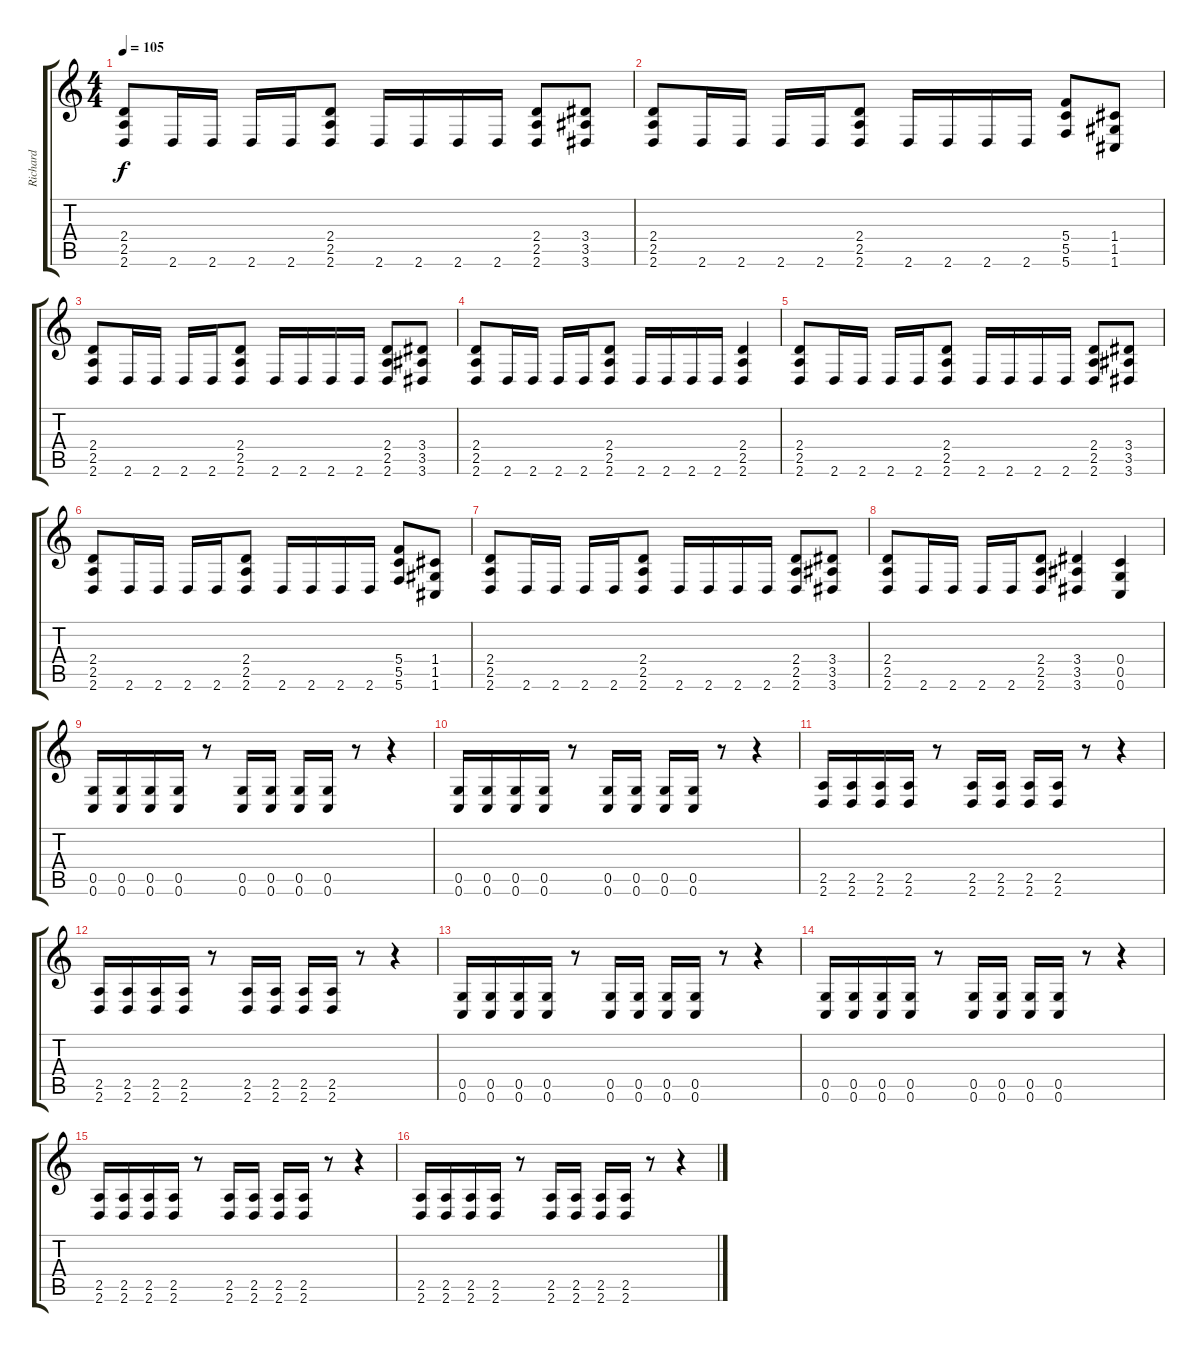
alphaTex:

\track ("Richard" "Richard") {instrument distortionguitar}
\staff {score tabs}
\tuning (D4 A3 F3 C3 G2 C2) {hide}
\ts (4 4)
\tempo 105
\clef g2
\ks c
(2.4 2.5 2.6).8{dy f} 2.6.16 2.6.16 2.6.16 2.6.16 (2.4 2.5 2.6).8 2.6.16 2.6.16 2.6.16 2.6.16 (2.4 2.5 2.6).8 (3.4 3.5 3.6).8 |
(2.4 2.5 2.6).8 2.6.16 2.6.16 2.6.16 2.6.16 (2.4 2.5 2.6).8 2.6.16 2.6.16 2.6.16 2.6.16 (5.4 5.5 5.6).8 (1.4 1.5 1.6).8 |
(2.4 2.5 2.6).8 2.6.16 2.6.16 2.6.16 2.6.16 (2.4 2.5 2.6).8 2.6.16 2.6.16 2.6.16 2.6.16 (2.4 2.5 2.6).8 (3.4 3.5 3.6).8 |
(2.4 2.5 2.6).8 2.6.16 2.6.16 2.6.16 2.6.16 (2.4 2.5 2.6).8 2.6.16 2.6.16 2.6.16 2.6.16 (2.4 2.5 2.6).4 |
(2.4 2.5 2.6).8 2.6.16 2.6.16 2.6.16 2.6.16 (2.4 2.5 2.6).8 2.6.16 2.6.16 2.6.16 2.6.16 (2.4 2.5 2.6).8 (3.4 3.5 3.6).8 |
(2.4 2.5 2.6).8 2.6.16 2.6.16 2.6.16 2.6.16 (2.4 2.5 2.6).8 2.6.16 2.6.16 2.6.16 2.6.16 (5.4 5.5 5.6).8 (1.4 1.5 1.6).8 |
(2.4 2.5 2.6).8 2.6.16 2.6.16 2.6.16 2.6.16 (2.4 2.5 2.6).8 2.6.16 2.6.16 2.6.16 2.6.16 (2.4 2.5 2.6).8 (3.4 3.5 3.6).8 |
(2.4 2.5 2.6).8 2.6.16 2.6.16 2.6.16 2.6.16 (2.4 2.5 2.6).8 (3.4 3.5 3.6).4 (0.4 0.5 0.6).4 |
(0.5 0.6).16 (0.5 0.6).16 (0.5 0.6).16 (0.5 0.6).16 r.8 (0.5 0.6).16 (0.5 0.6).16 (0.5 0.6).16 (0.5 0.6).16 r.8 r.4 |
(0.5 0.6).16 (0.5 0.6).16 (0.5 0.6).16 (0.5 0.6).16 r.8 (0.5 0.6).16 (0.5 0.6).16 (0.5 0.6).16 (0.5 0.6).16 r.8 r.4 |
(2.5 2.6).16 (2.5 2.6).16 (2.5 2.6).16 (2.5 2.6).16 r.8 (2.5 2.6).16 (2.5 2.6).16 (2.5 2.6).16 (2.5 2.6).16 r.8 r.4 |
(2.5 2.6).16 (2.5 2.6).16 (2.5 2.6).16 (2.5 2.6).16 r.8 (2.5 2.6).16 (2.5 2.6).16 (2.5 2.6).16 (2.5 2.6).16 r.8 r.4 |
(0.5 0.6).16 (0.5 0.6).16 (0.5 0.6).16 (0.5 0.6).16 r.8 (0.5 0.6).16 (0.5 0.6).16 (0.5 0.6).16 (0.5 0.6).16 r.8 r.4 |
(0.5 0.6).16 (0.5 0.6).16 (0.5 0.6).16 (0.5 0.6).16 r.8 (0.5 0.6).16 (0.5 0.6).16 (0.5 0.6).16 (0.5 0.6).16 r.8 r.4 |
(2.5 2.6).16 (2.5 2.6).16 (2.5 2.6).16 (2.5 2.6).16 r.8 (2.5 2.6).16 (2.5 2.6).16 (2.5 2.6).16 (2.5 2.6).16 r.8 r.4 |
(2.5 2.6).16 (2.5 2.6).16 (2.5 2.6).16 (2.5 2.6).16 r.8 (2.5 2.6).16 (2.5 2.6).16 (2.5 2.6).16 (2.5 2.6).16 r.8 r.4
